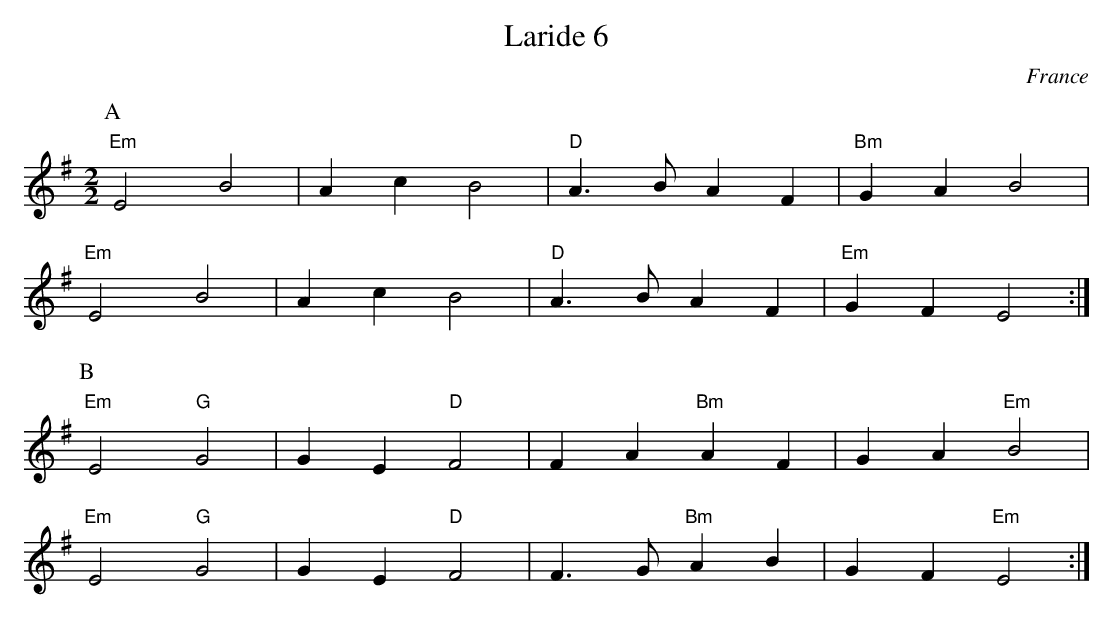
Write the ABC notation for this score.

X:1
T:Laride 6
M:2/2
L:1/4
O:France
K:G
P:A
"Em" E2B2 | Ac B2 | "D" A> B A F | "Bm" G A B2 |
"Em" E2B2 | Ac B2 | "D" A> B A F | "Em" G F E2 :|
P:B
"Em" E2 "G" G2 | GE "D" F2 | F A "Bm" A F | G A "Em" B2 |
"Em" E2 "G" G2 | GE "D" F2 | F>G "Bm" A B | G F "Em" E2 :|
